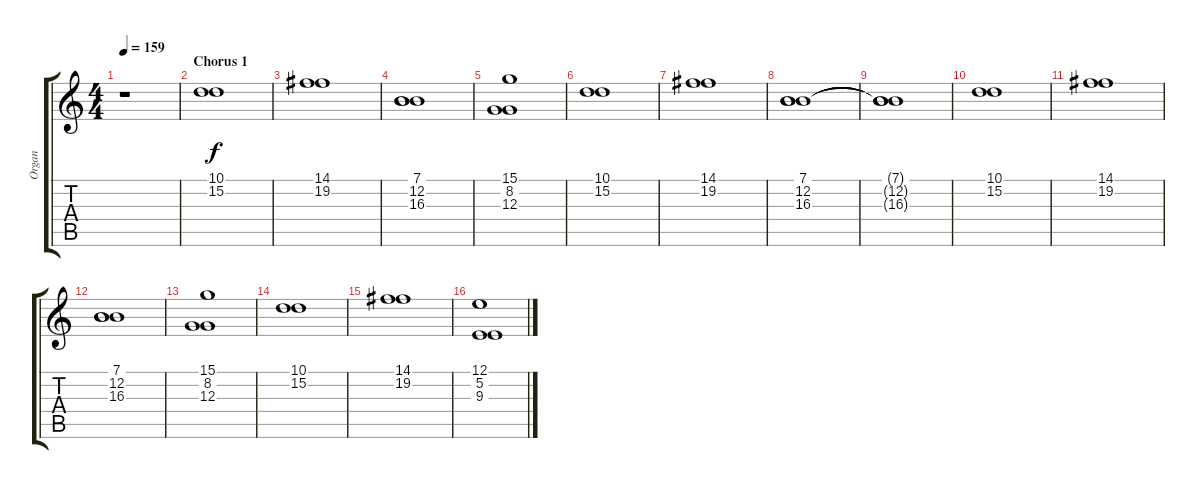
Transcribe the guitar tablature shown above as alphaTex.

\track ("Organ" "Organ") {instrument drawbarorgan}
\staff {score tabs}
\tuning (E4 B3 G3 D3 A2 E2) {hide}
\ts (4 4)
\tempo 159
\clef g2
\ks c
r.1{dy f} |
\section ("" "Chorus 1")
(10.1 15.2).1 |
(14.1 19.2).1 |
(7.1 12.2 16.3).1 |
(15.1 8.2 12.3).1 |
(10.1 15.2).1 |
(14.1 19.2).1 |
(7.1 12.2 16.3).1 |
(7.1{t} 12.2{t} 16.3{t}).1 |
(10.1 15.2).1 |
(14.1 19.2).1 |
(7.1 12.2 16.3).1 |
(15.1 8.2 12.3).1 |
(10.1 15.2).1 |
(14.1 19.2).1 |
(12.1 5.2 9.3).1
